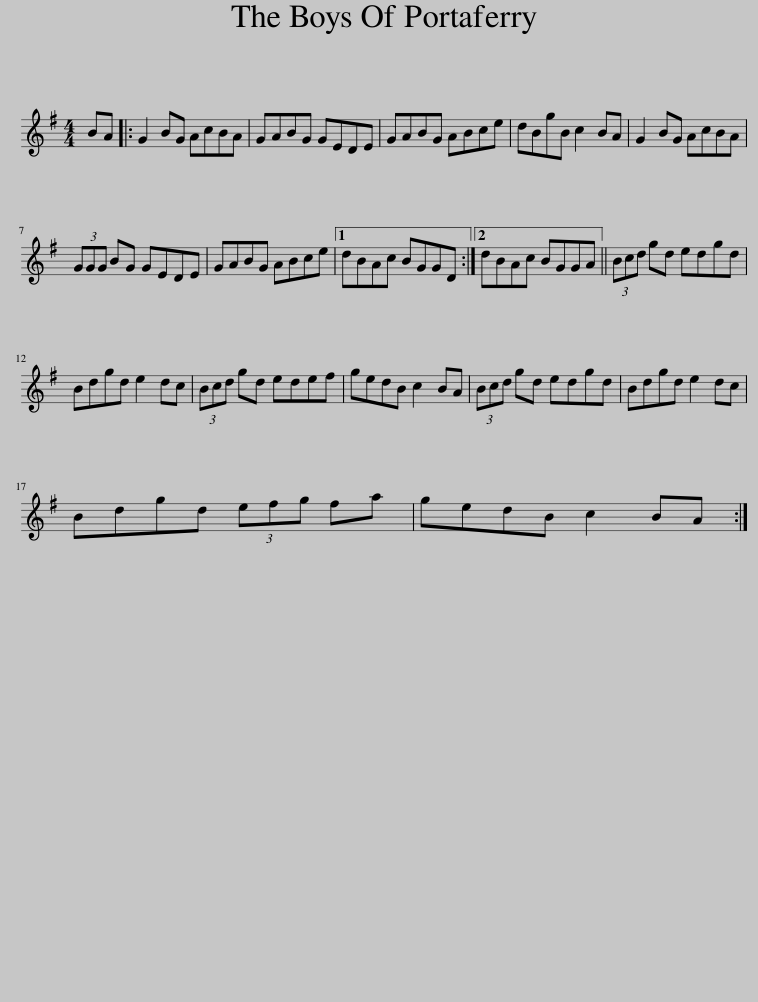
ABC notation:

X:1
L:1/8
M:4/4
I:linebreak $
K:G
V:1 treble
V:1
 BA |: G2 BG AcBA | GABG GEDE | GABG ABce | dBgB c2 BA | %5
 G2 BG AcBA |$ (3GGG BG GEDE | GABG ABce |1 dBAc BGGD :|2 dBAc BGGA || %10
 (3Bcd gd edgd |$ Bdgd e2 dc | (3Bcd gd edef | gedB c2 BA | (3Bcd gd edgd | %15
 Bdgd e2 dc |$ Bdgd (3efg fa | gedB c2 BA :| %18
